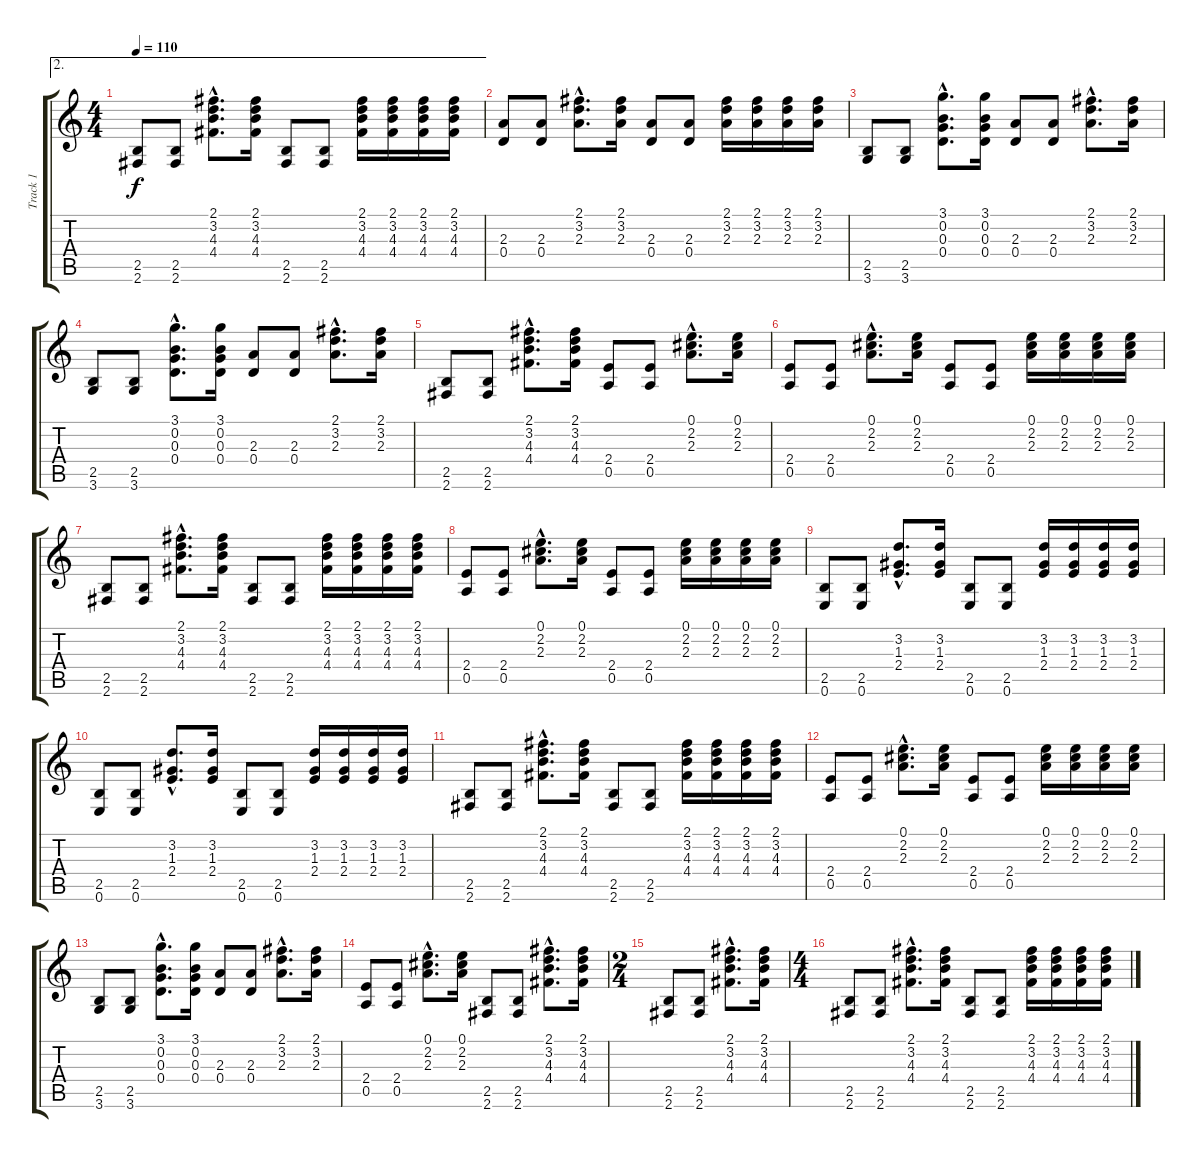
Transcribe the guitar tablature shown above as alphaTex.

\track ("Track 1" "Track 1") {instrument acousticguitarnylon}
\staff {score tabs}
\tuning (E4 B3 G3 D3 A2 E2) {hide}
\ae 2
\ts (4 4)
\tempo 110
\clef g2
\ks c
(2.5 2.6).8{dy f} (2.5 2.6).8 (2.1{hac} 3.2{hac} 4.3{hac} 4.4{hac}).8{d} (2.1 3.2 4.3 4.4).16 (2.5 2.6).8 (2.5 2.6).8 (2.1 3.2 4.3 4.4).16 (2.1 3.2 4.3 4.4).16 (2.1 3.2 4.3 4.4).16 (2.1 3.2 4.3 4.4).16 |
(2.3 0.4).8 (2.3 0.4).8 (2.1{hac} 3.2{hac} 2.3{hac}).8{d} (2.1 3.2 2.3).16 (2.3 0.4).8 (2.3 0.4).8 (2.1 3.2 2.3).16 (2.1 3.2 2.3).16 (2.1 3.2 2.3).16 (2.1 3.2 2.3).16 |
(2.5 3.6).8 (2.5 3.6).8 (3.1{hac} 0.2{hac} 0.3{hac} 0.4{hac}).8{d} (3.1 0.2 0.3 0.4).16 (2.3 0.4).8 (2.3 0.4).8 (2.1{hac} 3.2{hac} 2.3{hac}).8{d} (2.1 3.2 2.3).16 |
(2.5 3.6).8 (2.5 3.6).8 (3.1{hac} 0.2{hac} 0.3{hac} 0.4{hac}).8{d} (3.1 0.2 0.3 0.4).16 (2.3 0.4).8 (2.3 0.4).8 (2.1{hac} 3.2{hac} 2.3{hac}).8{d} (2.1 3.2 2.3).16 |
(2.5 2.6).8 (2.5 2.6).8 (2.1{hac} 3.2{hac} 4.3{hac} 4.4{hac}).8{d} (2.1 3.2 4.3 4.4).16 (2.4 0.5).8 (2.4 0.5).8 (0.1{hac} 2.2{hac} 2.3{hac}).8{d} (0.1 2.2 2.3).16 |
(2.4 0.5).8 (2.4 0.5).8 (0.1{hac} 2.2{hac} 2.3{hac}).8{d} (0.1 2.2 2.3).16 (2.4 0.5).8 (2.4 0.5).8 (0.1 2.2 2.3).16 (0.1 2.2 2.3).16 (0.1 2.2 2.3).16 (0.1 2.2 2.3).16 |
(2.5 2.6).8 (2.5 2.6).8 (2.1{hac} 3.2{hac} 4.3{hac} 4.4{hac}).8{d} (2.1 3.2 4.3 4.4).16 (2.5 2.6).8 (2.5 2.6).8 (2.1 3.2 4.3 4.4).16 (2.1 3.2 4.3 4.4).16 (2.1 3.2 4.3 4.4).16 (2.1 3.2 4.3 4.4).16 |
(2.4 0.5).8 (2.4 0.5).8 (0.1{hac} 2.2{hac} 2.3{hac}).8{d} (0.1 2.2 2.3).16 (2.4 0.5).8 (2.4 0.5).8 (0.1 2.2 2.3).16 (0.1 2.2 2.3).16 (0.1 2.2 2.3).16 (0.1 2.2 2.3).16 |
(2.5 0.6).8 (2.5 0.6).8 (3.2{hac} 1.3{hac} 2.4{hac}).8{d} (3.2 1.3 2.4).16 (2.5 0.6).8 (2.5 0.6).8 (3.2 1.3 2.4).16 (3.2 1.3 2.4).16 (3.2 1.3 2.4).16 (3.2 1.3 2.4).16 |
(2.5 0.6).8 (2.5 0.6).8 (3.2{hac} 1.3{hac} 2.4{hac}).8{d} (3.2 1.3 2.4).16 (2.5 0.6).8 (2.5 0.6).8 (3.2 1.3 2.4).16 (3.2 1.3 2.4).16 (3.2 1.3 2.4).16 (3.2 1.3 2.4).16 |
(2.5 2.6).8 (2.5 2.6).8 (2.1{hac} 3.2{hac} 4.3{hac} 4.4{hac}).8{d} (2.1 3.2 4.3 4.4).16 (2.5 2.6).8 (2.5 2.6).8 (2.1 3.2 4.3 4.4).16 (2.1 3.2 4.3 4.4).16 (2.1 3.2 4.3 4.4).16 (2.1 3.2 4.3 4.4).16 |
(2.4 0.5).8 (2.4 0.5).8 (0.1{hac} 2.2{hac} 2.3{hac}).8{d} (0.1 2.2 2.3).16 (2.4 0.5).8 (2.4 0.5).8 (0.1 2.2 2.3).16 (0.1 2.2 2.3).16 (0.1 2.2 2.3).16 (0.1 2.2 2.3).16 |
(2.5 3.6).8 (2.5 3.6).8 (3.1{hac} 0.2{hac} 0.3{hac} 0.4{hac}).8{d} (3.1 0.2 0.3 0.4).16 (2.3 0.4).8 (2.3 0.4).8 (2.1{hac} 3.2{hac} 2.3{hac}).8{d} (2.1 3.2 2.3).16 |
(2.4 0.5).8 (2.4 0.5).8 (0.1{hac} 2.2{hac} 2.3{hac}).8{d} (0.1 2.2 2.3).16 (2.5 2.6).8 (2.5 2.6).8 (2.1{hac} 3.2{hac} 4.3{hac} 4.4{hac}).8{d} (2.1 3.2 4.3 4.4).16 |
\ts (2 4)
(2.5 2.6).8 (2.5 2.6).8 (2.1{hac} 3.2{hac} 4.3{hac} 4.4{hac}).8{d} (2.1 3.2 4.3 4.4).16 |
\ts (4 4)
(2.5 2.6).8 (2.5 2.6).8 (2.1{hac} 3.2{hac} 4.3{hac} 4.4{hac}).8{d} (2.1 3.2 4.3 4.4).16 (2.5 2.6).8 (2.5 2.6).8 (2.1 3.2 4.3 4.4).16 (2.1 3.2 4.3 4.4).16 (2.1 3.2 4.3 4.4).16 (2.1 3.2 4.3 4.4).16
